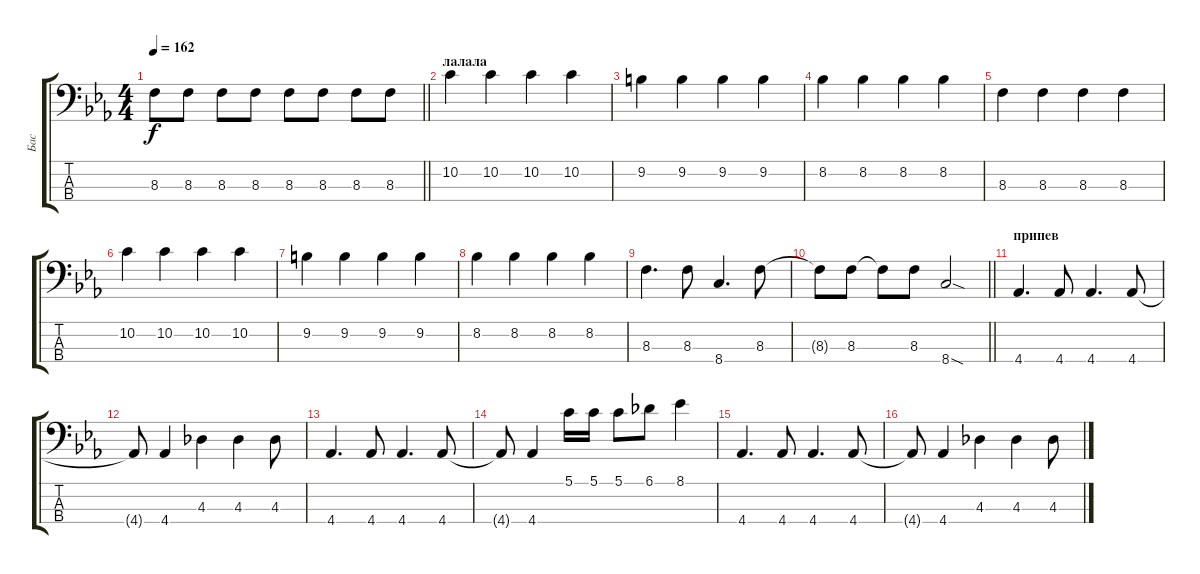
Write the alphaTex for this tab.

\track ("Бас" "Бас") {instrument electricbassfinger}
\staff {score tabs}
\tuning (G2 D2 A1 E1) {hide}
\ts (4 4)
\tempo 162
\clef f4
\barLineRight lightlight
\ks cminor
8.3.8{dy f} 8.3.8 8.3.8 8.3.8 8.3.8 8.3.8 8.3.8 8.3.8 |
\section ("" "лалала")
10.2.4 10.2.4 10.2.4 10.2.4 |
9.2.4 9.2.4 9.2.4 9.2.4 |
8.2.4 8.2.4 8.2.4 8.2.4 |
8.3.4 8.3.4 8.3.4 8.3.4 |
10.2.4 10.2.4 10.2.4 10.2.4 |
9.2.4 9.2.4 9.2.4 9.2.4 |
8.2.4 8.2.4 8.2.4 8.2.4 |
8.3.4{d} 8.3.8 8.4.4{d} 8.3.8 |
\barLineRight lightlight
8.3{t}.8 8.3.8 8.3{t}.8 8.3.8 8.4{sod}.2 |
\section ("" "припев")
4.4.4{d} 4.4.8 4.4.4{d} 4.4.8 |
4.4{t}.8 4.4.4 4.3.4 4.3.4 4.3.8 |
4.4.4{d} 4.4.8 4.4.4{d} 4.4.8 |
4.4{t}.8 4.4.4 5.1.16 5.1.16 5.1.8 6.1.8 8.1.4 |
4.4.4{d} 4.4.8 4.4.4{d} 4.4.8 |
4.4{t}.8 4.4.4 4.3.4 4.3.4 4.3.8
